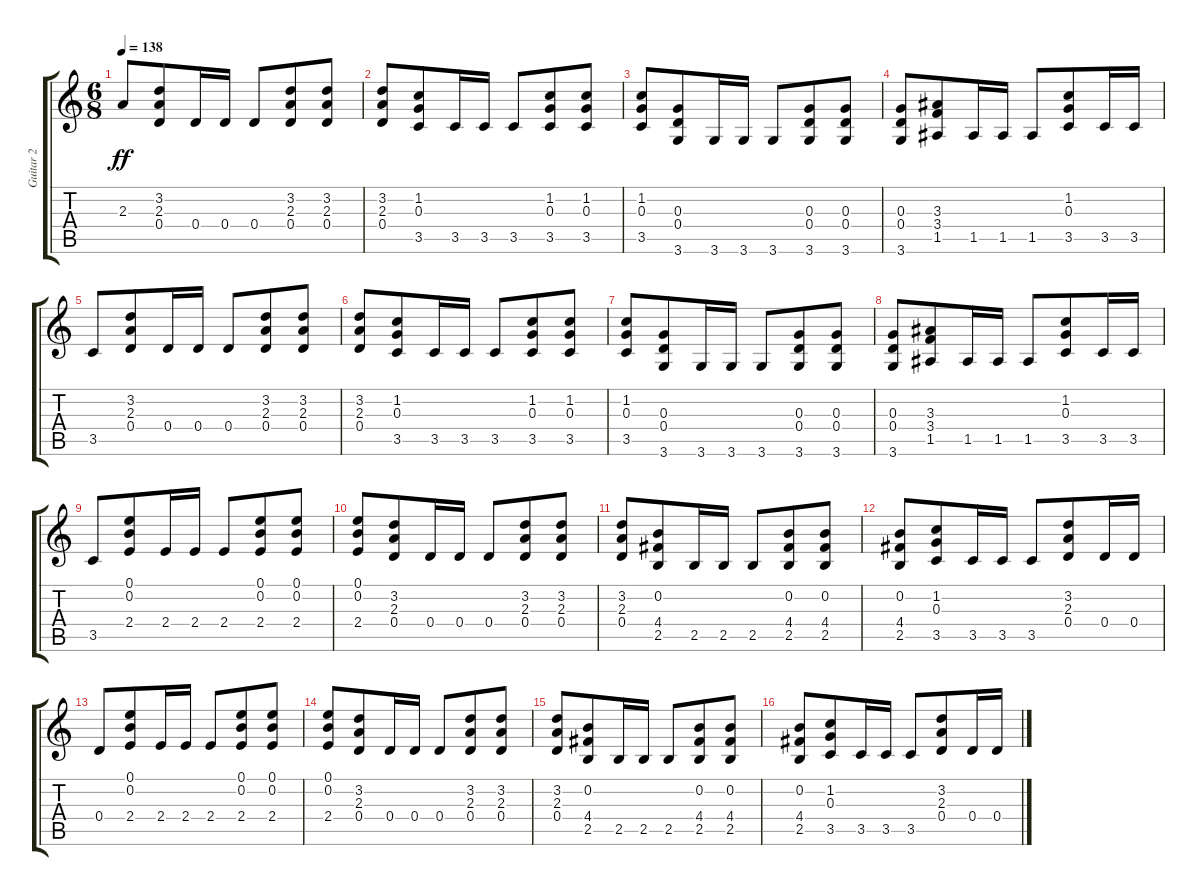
\track ("Guitar 2" "Guitar 2") {instrument acousticguitarsteel}
\staff {score tabs}
\tuning (E4 B3 G3 D3 A2 E2) {hide}
\ts (6 8)
\tempo 138
\clef g2
\ks c
2.3.8{dy ff} (3.2 2.3 0.4).8 0.4.16 0.4.16 0.4.8 (3.2 2.3 0.4).8 (3.2 2.3 0.4).8 |
(3.2 2.3 0.4).8 (1.2 0.3 3.5).8 3.5.16 3.5.16 3.5.8 (1.2 0.3 3.5).8 (1.2 0.3 3.5).8 |
(1.2 0.3 3.5).8 (0.3 0.4 3.6).8 3.6.16 3.6.16 3.6.8 (0.3 0.4 3.6).8 (0.3 0.4 3.6).8 |
(0.3 0.4 3.6).8 (3.3 3.4 1.5).8 1.5.16 1.5.16 1.5.8 (1.2 0.3 3.5).8 3.5.16 3.5.16 |
3.5.8 (3.2 2.3 0.4).8 0.4.16 0.4.16 0.4.8 (3.2 2.3 0.4).8 (3.2 2.3 0.4).8 |
(3.2 2.3 0.4).8 (1.2 0.3 3.5).8 3.5.16 3.5.16 3.5.8 (1.2 0.3 3.5).8 (1.2 0.3 3.5).8 |
(1.2 0.3 3.5).8 (0.3 0.4 3.6).8 3.6.16 3.6.16 3.6.8 (0.3 0.4 3.6).8 (0.3 0.4 3.6).8 |
(0.3 0.4 3.6).8 (3.3 3.4 1.5).8 1.5.16 1.5.16 1.5.8 (1.2 0.3 3.5).8 3.5.16 3.5.16 |
3.5.8 (0.1 0.2 2.4).8 2.4.16 2.4.16 2.4.8 (0.1 0.2 2.4).8 (0.1 0.2 2.4).8 |
(0.1 0.2 2.4).8 (3.2 2.3 0.4).8 0.4.16 0.4.16 0.4.8 (3.2 2.3 0.4).8 (3.2 2.3 0.4).8 |
(3.2 2.3 0.4).8 (0.2 4.4 2.5).8 2.5.16 2.5.16 2.5.8 (0.2 4.4 2.5).8 (0.2 4.4 2.5).8 |
(0.2 4.4 2.5).8 (1.2 0.3 3.5).8 3.5.16 3.5.16 3.5.8 (3.2 2.3 0.4).8 0.4.16 0.4.16 |
0.4.8 (0.1 0.2 2.4).8 2.4.16 2.4.16 2.4.8 (0.1 0.2 2.4).8 (0.1 0.2 2.4).8 |
(0.1 0.2 2.4).8 (3.2 2.3 0.4).8 0.4.16 0.4.16 0.4.8 (3.2 2.3 0.4).8 (3.2 2.3 0.4).8 |
(3.2 2.3 0.4).8 (0.2 4.4 2.5).8 2.5.16 2.5.16 2.5.8 (0.2 4.4 2.5).8 (0.2 4.4 2.5).8 |
(0.2 4.4 2.5).8 (1.2 0.3 3.5).8 3.5.16 3.5.16 3.5.8 (3.2 2.3 0.4).8 0.4.16 0.4.16
